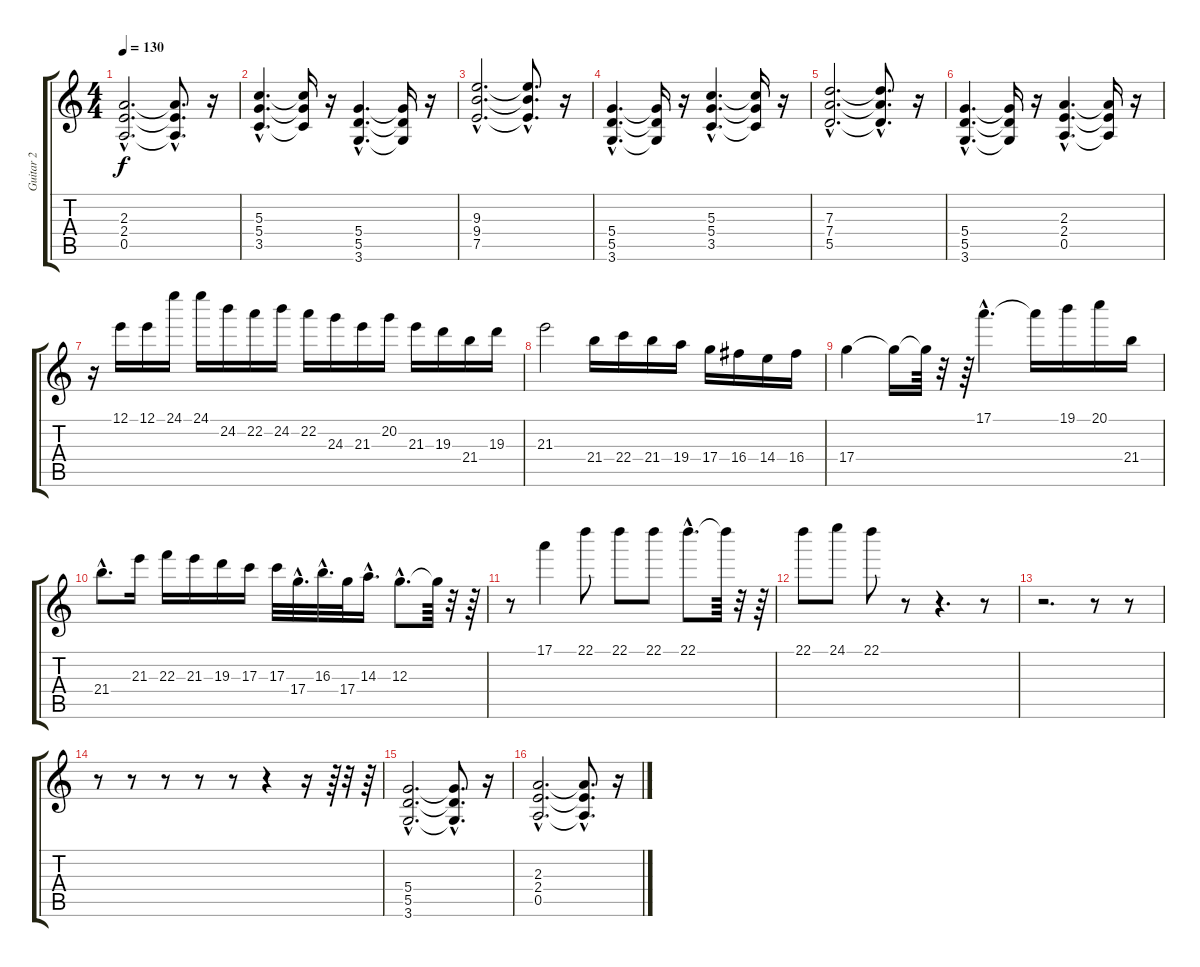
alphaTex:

\track ("Guitar 2" "Guitar 2") {instrument overdrivenguitar}
\staff {score tabs}
\tuning (E4 B3 G3 D3 A2 E2) {hide}
\ts (4 4)
\tempo 130
\clef g2
\ks c
(2.3{hac} 2.4{hac} 0.5{hac}).2{d dy f} (2.3{hac t} 2.4{hac t} 0.5{hac t}).8{d} r.16 |
(5.3{hac} 5.4{hac} 3.5{hac}).4{d} (5.3{t} 5.4{t} 3.5{t}).16 r.16 (5.4{hac} 5.5{hac} 3.6{hac}).4{d} (5.4{t} 5.5{t} 3.6{t}).16 r.16 |
(9.3{hac} 9.4{hac} 7.5{hac}).2{d} (9.3{hac t} 9.4{hac t} 7.5{hac t}).8{d} r.16 |
(5.4{hac} 5.5{hac} 3.6{hac}).4{d} (5.4{t} 5.5{t} 3.6{t}).16 r.16 (5.3{hac} 5.4{hac} 3.5{hac}).4{d} (5.3{t} 5.4{t} 3.5{t}).16 r.16 |
(7.3{hac} 7.4{hac} 5.5{hac}).2{d} (7.3{hac t} 7.4{hac t} 5.5{hac t}).8{d} r.16 |
(5.4{hac} 5.5{hac} 3.6{hac}).4{d} (5.4{t} 5.5{t} 3.6{t}).16 r.16 (2.3{hac} 2.4{hac} 0.5{hac}).4{d} (2.3{t} 2.4{t} 0.5{t}).16 r.16 |
r.16 12.1.16 12.1.16 24.1.16 24.1.16 24.2.16 22.2.16 24.2.16 22.2.16 24.3.16 21.3.16 20.2.16 21.3.16 19.3.16 21.4.16 19.3.16 |
21.3.2 21.4.16 22.4.16 21.4.16 19.4.16 17.4.16 16.4.16 14.4.16 16.4.16 |
17.4.4 17.4{t}.16 17.4{t}.64 r.32 r.64 17.1{hac}.4{d} 17.1{t}.16 19.1.16 20.1.16 21.4.16 |
21.4{hac}.8{d} 21.3.16 22.3.16 21.3.16 19.3.16 17.3.16 17.3.32 17.4{hac}.32{d} 16.3{hac}.32{d} 17.4.32 14.3{hac}.16{d} 12.3{hac}.8{d} 12.3{t}.64 r.32 r.64 |
r.8 17.1.4 22.1.8 22.1.8 22.1.8 22.1{hac}.8{d} 22.1{t}.64 r.32 r.64 |
22.1.8 24.1.8 22.1.8 r.8 r.4{d} r.8 |
r.2{d} r.8 r.8 |
r.8 r.8 r.8 r.8 r.8 r.4 r.16 r.64 r.32 r.64 |
(5.4{hac} 5.5{hac} 3.6{hac}).2{d} (5.4{hac t} 5.5{hac t} 3.6{hac t}).8{d} r.16 |
(2.3{hac} 2.4{hac} 0.5{hac}).2{d} (2.3{hac t} 2.4{hac t} 0.5{hac t}).8{d} r.16
